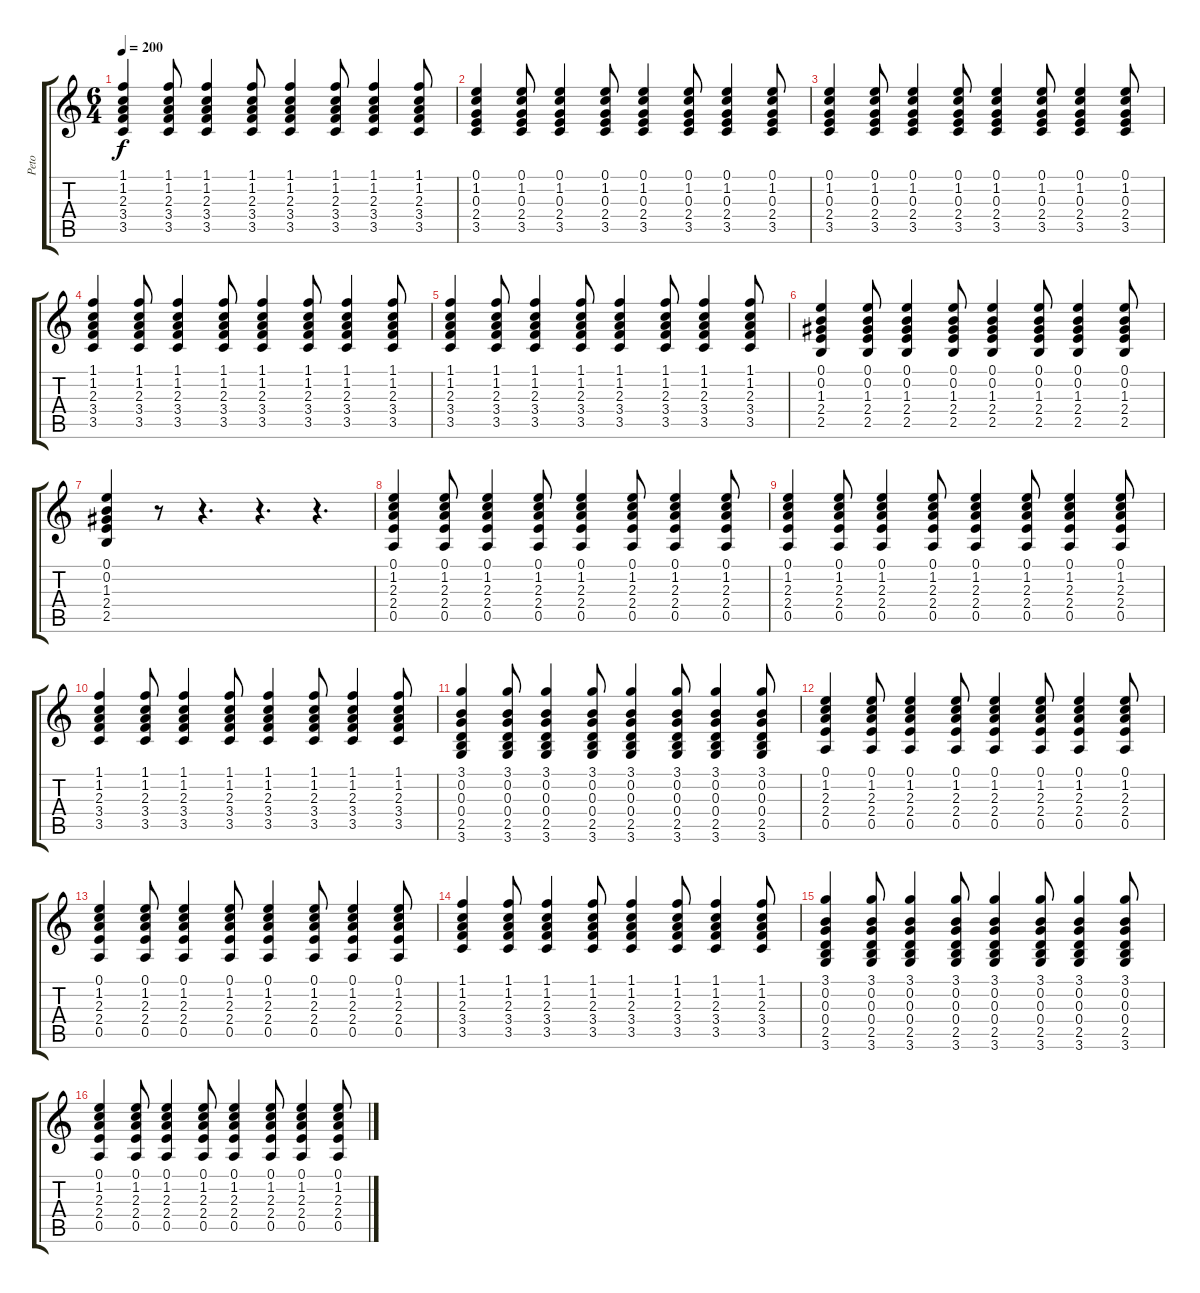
\track ("Peto" "Peto") {instrument acousticguitarnylon}
\staff {score tabs}
\tuning (E4 B3 G3 D3 A2 E2) {hide}
\ts (6 4)
\tempo 200
\clef g2
\ks c
(1.1 1.2 2.3 3.4 3.5).4{dy f} (1.1 1.2 2.3 3.4 3.5).8 (1.1 1.2 2.3 3.4 3.5).4 (1.1 1.2 2.3 3.4 3.5).8 (1.1 1.2 2.3 3.4 3.5).4 (1.1 1.2 2.3 3.4 3.5).8 (1.1 1.2 2.3 3.4 3.5).4 (1.1 1.2 2.3 3.4 3.5).8 |
(0.1 1.2 0.3 2.4 3.5).4 (0.1 1.2 0.3 2.4 3.5).8 (0.1 1.2 0.3 2.4 3.5).4 (0.1 1.2 0.3 2.4 3.5).8 (0.1 1.2 0.3 2.4 3.5).4 (0.1 1.2 0.3 2.4 3.5).8 (0.1 1.2 0.3 2.4 3.5).4 (0.1 1.2 0.3 2.4 3.5).8 |
(0.1 1.2 0.3 2.4 3.5).4 (0.1 1.2 0.3 2.4 3.5).8 (0.1 1.2 0.3 2.4 3.5).4 (0.1 1.2 0.3 2.4 3.5).8 (0.1 1.2 0.3 2.4 3.5).4 (0.1 1.2 0.3 2.4 3.5).8 (0.1 1.2 0.3 2.4 3.5).4 (0.1 1.2 0.3 2.4 3.5).8 |
(1.1 1.2 2.3 3.4 3.5).4 (1.1 1.2 2.3 3.4 3.5).8 (1.1 1.2 2.3 3.4 3.5).4 (1.1 1.2 2.3 3.4 3.5).8 (1.1 1.2 2.3 3.4 3.5).4 (1.1 1.2 2.3 3.4 3.5).8 (1.1 1.2 2.3 3.4 3.5).4 (1.1 1.2 2.3 3.4 3.5).8 |
(1.1 1.2 2.3 3.4 3.5).4 (1.1 1.2 2.3 3.4 3.5).8 (1.1 1.2 2.3 3.4 3.5).4 (1.1 1.2 2.3 3.4 3.5).8 (1.1 1.2 2.3 3.4 3.5).4 (1.1 1.2 2.3 3.4 3.5).8 (1.1 1.2 2.3 3.4 3.5).4 (1.1 1.2 2.3 3.4 3.5).8 |
(0.1 0.2 1.3 2.4 2.5).4 (0.1 0.2 1.3 2.4 2.5).8 (0.1 0.2 1.3 2.4 2.5).4 (0.1 0.2 1.3 2.4 2.5).8 (0.1 0.2 1.3 2.4 2.5).4 (0.1 0.2 1.3 2.4 2.5).8 (0.1 0.2 1.3 2.4 2.5).4 (0.1 0.2 1.3 2.4 2.5).8 |
(0.1 0.2 1.3 2.4 2.5).4 r.8 r.4{d} r.4{d} r.4{d} |
(0.1 1.2 2.3 2.4 0.5).4 (0.1 1.2 2.3 2.4 0.5).8 (0.1 1.2 2.3 2.4 0.5).4 (0.1 1.2 2.3 2.4 0.5).8 (0.1 1.2 2.3 2.4 0.5).4 (0.1 1.2 2.3 2.4 0.5).8 (0.1 1.2 2.3 2.4 0.5).4 (0.1 1.2 2.3 2.4 0.5).8 |
(0.1 1.2 2.3 2.4 0.5).4 (0.1 1.2 2.3 2.4 0.5).8 (0.1 1.2 2.3 2.4 0.5).4 (0.1 1.2 2.3 2.4 0.5).8 (0.1 1.2 2.3 2.4 0.5).4 (0.1 1.2 2.3 2.4 0.5).8 (0.1 1.2 2.3 2.4 0.5).4 (0.1 1.2 2.3 2.4 0.5).8 |
(1.1 1.2 2.3 3.4 3.5).4 (1.1 1.2 2.3 3.4 3.5).8 (1.1 1.2 2.3 3.4 3.5).4 (1.1 1.2 2.3 3.4 3.5).8 (1.1 1.2 2.3 3.4 3.5).4 (1.1 1.2 2.3 3.4 3.5).8 (1.1 1.2 2.3 3.4 3.5).4 (1.1 1.2 2.3 3.4 3.5).8 |
(3.1 0.2 0.3 0.4 2.5 3.6).4 (3.1 0.2 0.3 0.4 2.5 3.6).8 (3.1 0.2 0.3 0.4 2.5 3.6).4 (3.1 0.2 0.3 0.4 2.5 3.6).8 (3.1 0.2 0.3 0.4 2.5 3.6).4 (3.1 0.2 0.3 0.4 2.5 3.6).8 (3.1 0.2 0.3 0.4 2.5 3.6).4 (3.1 0.2 0.3 0.4 2.5 3.6).8 |
(0.1 1.2 2.3 2.4 0.5).4 (0.1 1.2 2.3 2.4 0.5).8 (0.1 1.2 2.3 2.4 0.5).4 (0.1 1.2 2.3 2.4 0.5).8 (0.1 1.2 2.3 2.4 0.5).4 (0.1 1.2 2.3 2.4 0.5).8 (0.1 1.2 2.3 2.4 0.5).4 (0.1 1.2 2.3 2.4 0.5).8 |
(0.1 1.2 2.3 2.4 0.5).4 (0.1 1.2 2.3 2.4 0.5).8 (0.1 1.2 2.3 2.4 0.5).4 (0.1 1.2 2.3 2.4 0.5).8 (0.1 1.2 2.3 2.4 0.5).4 (0.1 1.2 2.3 2.4 0.5).8 (0.1 1.2 2.3 2.4 0.5).4 (0.1 1.2 2.3 2.4 0.5).8 |
(1.1 1.2 2.3 3.4 3.5).4 (1.1 1.2 2.3 3.4 3.5).8 (1.1 1.2 2.3 3.4 3.5).4 (1.1 1.2 2.3 3.4 3.5).8 (1.1 1.2 2.3 3.4 3.5).4 (1.1 1.2 2.3 3.4 3.5).8 (1.1 1.2 2.3 3.4 3.5).4 (1.1 1.2 2.3 3.4 3.5).8 |
(3.1 0.2 0.3 0.4 2.5 3.6).4 (3.1 0.2 0.3 0.4 2.5 3.6).8 (3.1 0.2 0.3 0.4 2.5 3.6).4 (3.1 0.2 0.3 0.4 2.5 3.6).8 (3.1 0.2 0.3 0.4 2.5 3.6).4 (3.1 0.2 0.3 0.4 2.5 3.6).8 (3.1 0.2 0.3 0.4 2.5 3.6).4 (3.1 0.2 0.3 0.4 2.5 3.6).8 |
(0.1 1.2 2.3 2.4 0.5).4 (0.1 1.2 2.3 2.4 0.5).8 (0.1 1.2 2.3 2.4 0.5).4 (0.1 1.2 2.3 2.4 0.5).8 (0.1 1.2 2.3 2.4 0.5).4 (0.1 1.2 2.3 2.4 0.5).8 (0.1 1.2 2.3 2.4 0.5).4 (0.1 1.2 2.3 2.4 0.5).8
